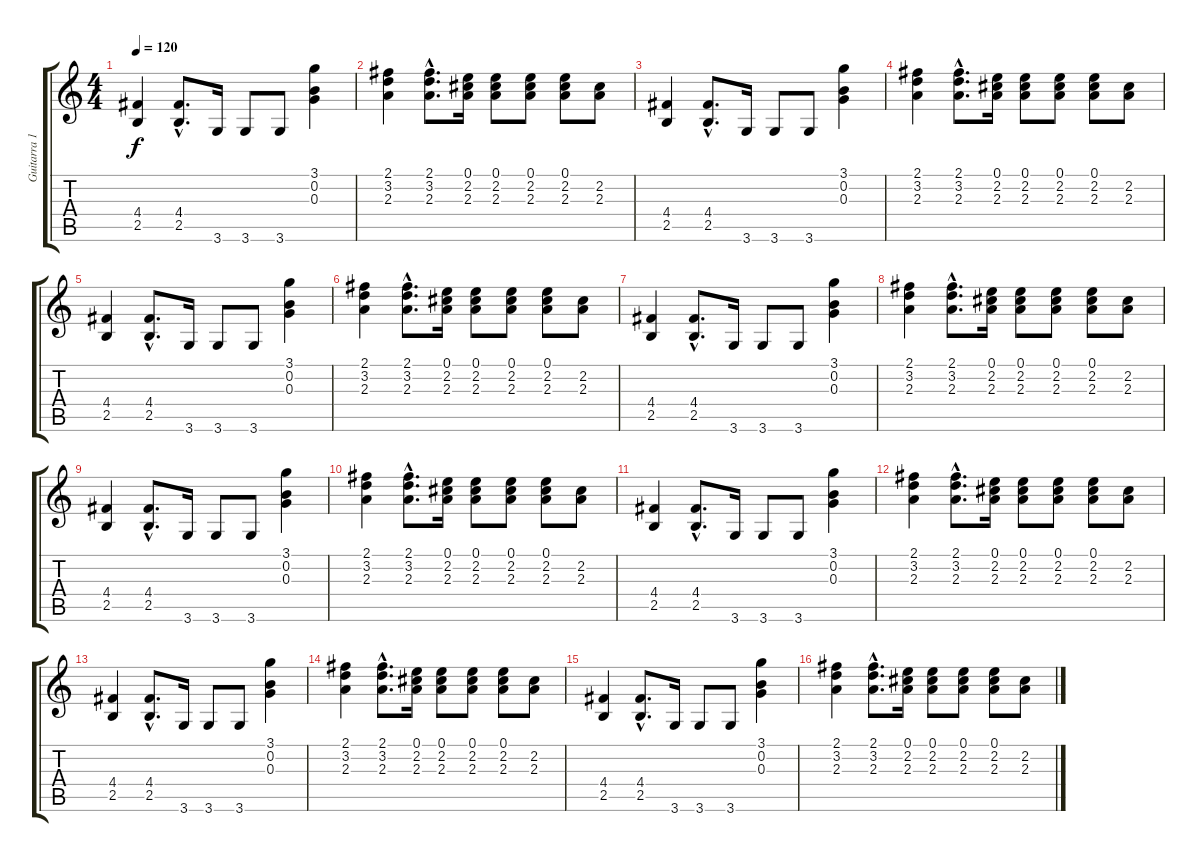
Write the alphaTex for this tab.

\track ("Guitarra 1" "Guitarra 1") {instrument overdrivenguitar}
\staff {score tabs}
\tuning (E4 B3 G3 D3 A2 E2) {hide}
\ts (4 4)
\tempo 120
\clef g2
\ks c
(4.4 2.5).4{dy f} (4.4{hac} 2.5{hac}).8{d} 3.6.16 3.6.8 3.6.8 (3.1 0.2 0.3).4 |
(2.1 3.2 2.3).4 (2.1{hac} 3.2{hac} 2.3{hac}).8{d} (0.1 2.2 2.3).16 (0.1 2.2 2.3).8 (0.1 2.2 2.3).8 (0.1 2.2 2.3).8 (2.2 2.3).8 |
(4.4 2.5).4 (4.4{hac} 2.5{hac}).8{d} 3.6.16 3.6.8 3.6.8 (3.1 0.2 0.3).4 |
(2.1 3.2 2.3).4 (2.1{hac} 3.2{hac} 2.3{hac}).8{d} (0.1 2.2 2.3).16 (0.1 2.2 2.3).8 (0.1 2.2 2.3).8 (0.1 2.2 2.3).8 (2.2 2.3).8 |
(4.4 2.5).4 (4.4{hac} 2.5{hac}).8{d} 3.6.16 3.6.8 3.6.8 (3.1 0.2 0.3).4 |
(2.1 3.2 2.3).4 (2.1{hac} 3.2{hac} 2.3{hac}).8{d} (0.1 2.2 2.3).16 (0.1 2.2 2.3).8 (0.1 2.2 2.3).8 (0.1 2.2 2.3).8 (2.2 2.3).8 |
(4.4 2.5).4 (4.4{hac} 2.5{hac}).8{d} 3.6.16 3.6.8 3.6.8 (3.1 0.2 0.3).4 |
(2.1 3.2 2.3).4 (2.1{hac} 3.2{hac} 2.3{hac}).8{d} (0.1 2.2 2.3).16 (0.1 2.2 2.3).8 (0.1 2.2 2.3).8 (0.1 2.2 2.3).8 (2.2 2.3).8 |
(4.4 2.5).4 (4.4{hac} 2.5{hac}).8{d} 3.6.16 3.6.8 3.6.8 (3.1 0.2 0.3).4 |
(2.1 3.2 2.3).4 (2.1{hac} 3.2{hac} 2.3{hac}).8{d} (0.1 2.2 2.3).16 (0.1 2.2 2.3).8 (0.1 2.2 2.3).8 (0.1 2.2 2.3).8 (2.2 2.3).8 |
(4.4 2.5).4 (4.4{hac} 2.5{hac}).8{d} 3.6.16 3.6.8 3.6.8 (3.1 0.2 0.3).4 |
(2.1 3.2 2.3).4 (2.1{hac} 3.2{hac} 2.3{hac}).8{d} (0.1 2.2 2.3).16 (0.1 2.2 2.3).8 (0.1 2.2 2.3).8 (0.1 2.2 2.3).8 (2.2 2.3).8 |
(4.4 2.5).4 (4.4{hac} 2.5{hac}).8{d} 3.6.16 3.6.8 3.6.8 (3.1 0.2 0.3).4 |
(2.1 3.2 2.3).4 (2.1{hac} 3.2{hac} 2.3{hac}).8{d} (0.1 2.2 2.3).16 (0.1 2.2 2.3).8 (0.1 2.2 2.3).8 (0.1 2.2 2.3).8 (2.2 2.3).8 |
(4.4 2.5).4 (4.4{hac} 2.5{hac}).8{d} 3.6.16 3.6.8 3.6.8 (3.1 0.2 0.3).4 |
(2.1 3.2 2.3).4 (2.1{hac} 3.2{hac} 2.3{hac}).8{d} (0.1 2.2 2.3).16 (0.1 2.2 2.3).8 (0.1 2.2 2.3).8 (0.1 2.2 2.3).8 (2.2 2.3).8
